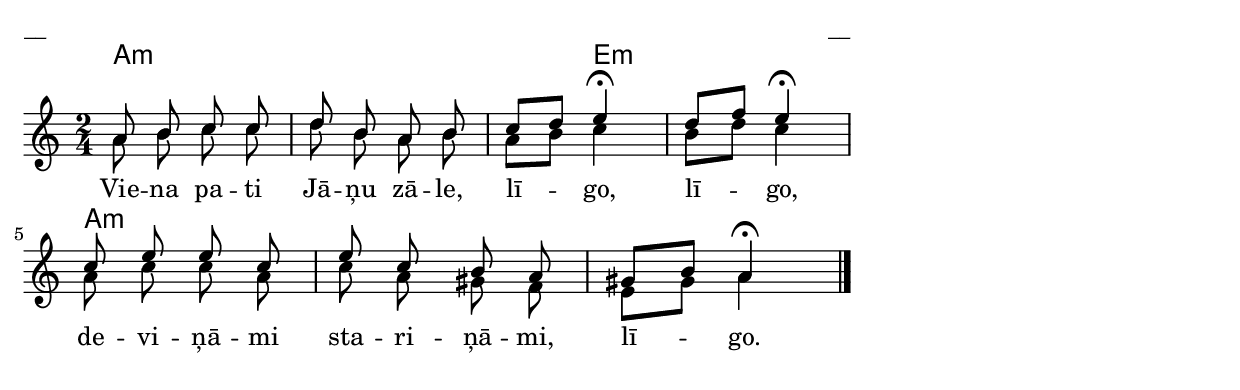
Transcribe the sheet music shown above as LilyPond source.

\version "2.13.16"
%\header {
%    title = "Viena pati Jāņu zāle"
%}
\paper {
line-width = 14\cm
left-margin = 0.4\cm
between-system-padding = 0.1\cm
between-system-space = 0.1\cm
}
\layout {
indent = #0
ragged-last = ##f
}


voiceA = \transpose d a { \relative c' {
\clef "treble"
\key d \minor
\time 2/4
d8 e f f | g8 e d e | f8[ g] a4\fermata | g8[ bes] a4\fermata | 
f8 a a f | a8 f e d | cis8[ e] d4\fermata
\bar "|."
} }

lyricA = \lyricmode {
Vie -- na pa -- ti Jā -- ņu zā -- le, lī -- go, lī -- go, 
de -- vi -- ņā -- mi sta -- ri -- ņā -- mi, lī -- go. 
}

voiceB = \transpose d a  { \relative c' {
\clef "treble"
\key d \minor
\time 2/4
d8 e f f | g8 e d e | d8[ e] f4 | e8[ g] f4 | 
d8 f f d | f8 d cis bes | a8[ cis] d4
} }

chordsA = \chordmode {
a2:m | a2:m | a4:m e4:m | e2:m |
a2:m | a2:m | a2:m 
}

fullScore = <<
\new ChordNames { 
\set chordChanges = ##t
\chordsA 
}
\new Staff {
<<
\new Voice = "voiceA" { \voiceOne \autoBeamOff \voiceA }
\lyricsto "voiceA" \new Lyrics \lyricA
\new Voice = "voiceB" { \voiceTwo \autoBeamOff \voiceB }
>>
}
>>

\score {
\fullScore
\header { piece = "__" opus = "__" }
}
\markup { \with-color #(x11-color 'white) \sans \smaller "__" }
\score {
\unfoldRepeats
\fullScore
\midi {
\context { \Staff \remove "Staff_performer" }
\context { \Voice \consists "Staff_performer" }
}
}


